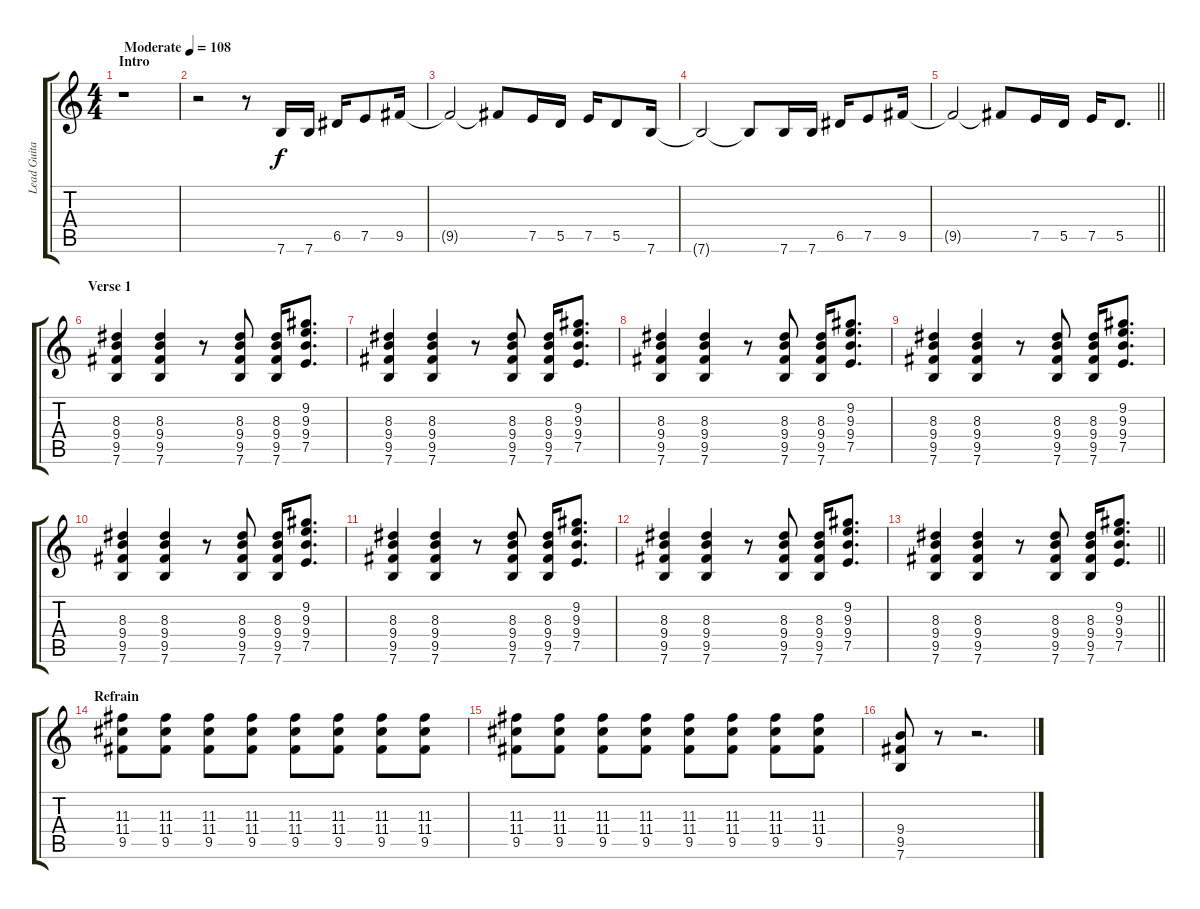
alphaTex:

\track ("Lead Guitar" "Lead Guita") {instrument distortionguitar}
\staff {score tabs}
\tuning (E4 B3 G3 D3 A2 E2) {hide}
\ts (4 4)
\section ("" "Intro")
\tempo (108 "Moderate")
\clef g2
\ks c
r.1{dy f instrument distortionguitar} |
r.2 r.8 7.6.16 7.6.16 6.5.16 7.5.8 9.5.16 |
9.5{t}.2 9.5{t}.8 7.5.16 5.5.16 7.5.16 5.5.8 7.6.16 |
7.6{t}.2 7.6{t}.8 7.6.16 7.6.16 6.5.16 7.5.8 9.5.16 |
\barLineRight lightlight
9.5{t}.2 9.5{t}.8 7.5.16 5.5.16 7.5.16 5.5.8{d} |
\section ("" "Verse 1")
(8.3 9.4 9.5 7.6).4 (8.3 9.4 9.5 7.6).4 r.8 (8.3 9.4 9.5 7.6).8 (8.3 9.4 9.5 7.6).16 (9.2 9.3 9.4 7.5).8{d} |
(8.3 9.4 9.5 7.6).4 (8.3 9.4 9.5 7.6).4 r.8 (8.3 9.4 9.5 7.6).8 (8.3 9.4 9.5 7.6).16 (9.2 9.3 9.4 7.5).8{d} |
(8.3 9.4 9.5 7.6).4 (8.3 9.4 9.5 7.6).4 r.8 (8.3 9.4 9.5 7.6).8 (8.3 9.4 9.5 7.6).16 (9.2 9.3 9.4 7.5).8{d} |
(8.3 9.4 9.5 7.6).4 (8.3 9.4 9.5 7.6).4 r.8 (8.3 9.4 9.5 7.6).8 (8.3 9.4 9.5 7.6).16 (9.2 9.3 9.4 7.5).8{d} |
(8.3 9.4 9.5 7.6).4 (8.3 9.4 9.5 7.6).4 r.8 (8.3 9.4 9.5 7.6).8 (8.3 9.4 9.5 7.6).16 (9.2 9.3 9.4 7.5).8{d} |
(8.3 9.4 9.5 7.6).4 (8.3 9.4 9.5 7.6).4 r.8 (8.3 9.4 9.5 7.6).8 (8.3 9.4 9.5 7.6).16 (9.2 9.3 9.4 7.5).8{d} |
(8.3 9.4 9.5 7.6).4 (8.3 9.4 9.5 7.6).4 r.8 (8.3 9.4 9.5 7.6).8 (8.3 9.4 9.5 7.6).16 (9.2 9.3 9.4 7.5).8{d} |
\barLineRight lightlight
(8.3 9.4 9.5 7.6).4 (8.3 9.4 9.5 7.6).4 r.8 (8.3 9.4 9.5 7.6).8 (8.3 9.4 9.5 7.6).16 (9.2 9.3 9.4 7.5).8{d} |
\section ("" "Refrain")
(11.3 11.4 9.5).8 (11.3 11.4 9.5).8 (11.3 11.4 9.5).8 (11.3 11.4 9.5).8 (11.3 11.4 9.5).8 (11.3 11.4 9.5).8 (11.3 11.4 9.5).8 (11.3 11.4 9.5).8 |
(11.3 11.4 9.5).8 (11.3 11.4 9.5).8 (11.3 11.4 9.5).8 (11.3 11.4 9.5).8 (11.3 11.4 9.5).8 (11.3 11.4 9.5).8 (11.3 11.4 9.5).8 (11.3 11.4 9.5).8 |
(9.4 9.5 7.6).8 r.8 r.2{d}
